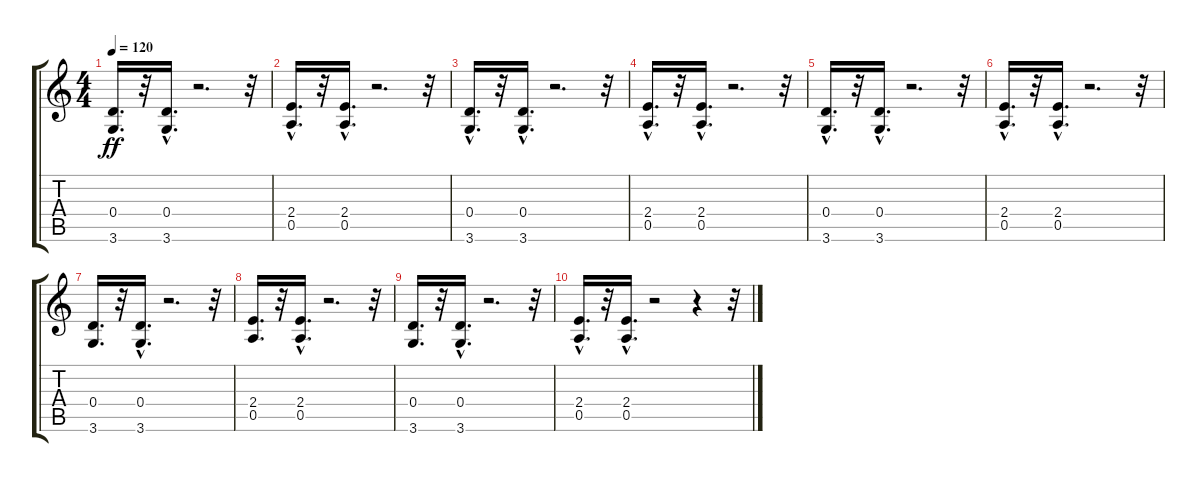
\track "" {instrument distortionguitar}
\staff {score tabs}
\tuning (E4 B3 G3 D3 A2 E2) {hide}
\ts (4 4)
\tempo 120
\clef g2
\ks c
(0.4 3.6).16{d dy ff} r.32 (0.4{hac} 3.6).16{d} r.2{d} r.32 |
(2.4{hac} 0.5{hac}).16{d} r.32 (2.4{hac} 0.5{hac}).16{d} r.2{d} r.32 |
(0.4{hac} 3.6{hac}).16{d} r.32 (0.4{hac} 3.6{hac}).16{d} r.2{d} r.32 |
(2.4{hac} 0.5{hac}).16{d} r.32 (2.4{hac} 0.5{hac}).16{d} r.2{d} r.32 |
(0.4{hac} 3.6).16{d} r.32 (0.4{hac} 3.6{hac}).16{d} r.2{d} r.32 |
(2.4{hac} 0.5).16{d} r.32 (2.4{hac} 0.5{hac}).16{d} r.2{d} r.32 |
(0.4 3.6).16{d} r.32 (0.4{hac} 3.6{hac}).16{d} r.2{d} r.32 |
(2.4 0.5).16{d} r.32 (2.4{hac} 0.5{hac}).16{d} r.2{d} r.32 |
(0.4 3.6).16{d} r.32 (0.4{hac} 3.6).16{d} r.2{d} r.32 |
(2.4{hac} 0.5{hac}).16{d} r.32 (2.4{hac} 0.5{hac}).16{d} r.2 r.4 r.32
